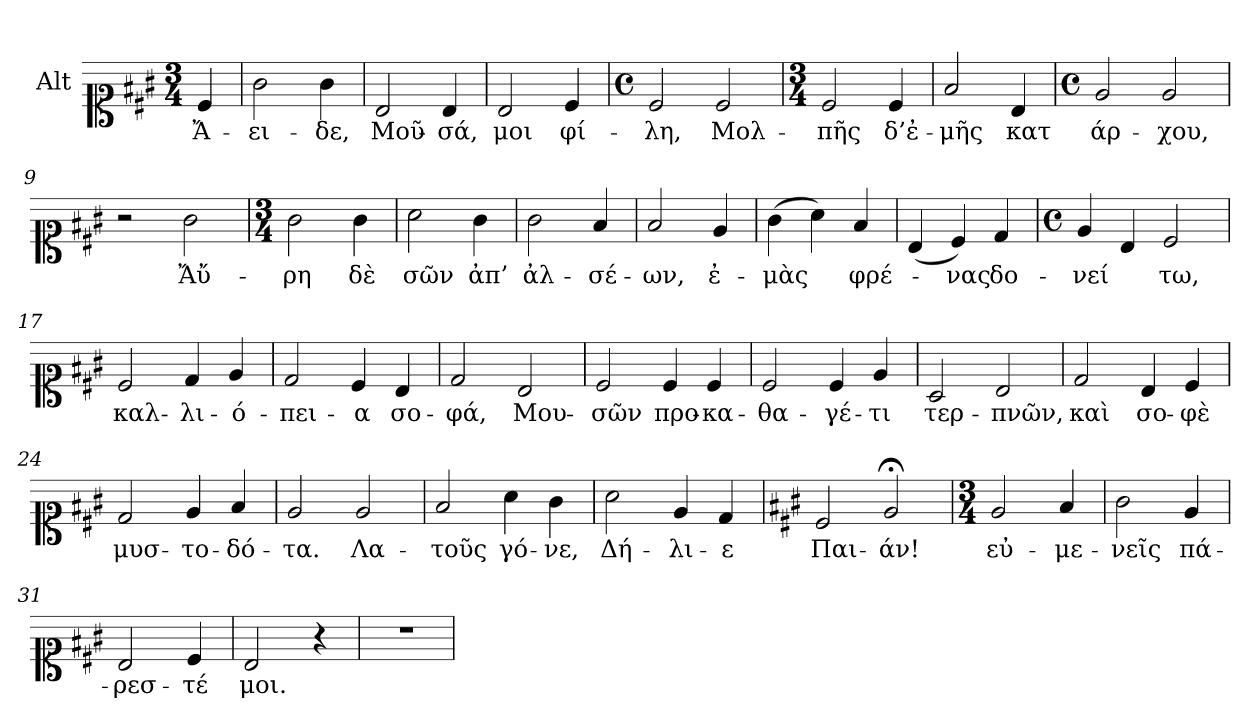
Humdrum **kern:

**kern	**text
*part1	*part1
*staff1	*staff1
*I"Alt	*
*I'A.	*
*clefC1	*
*k[f#c#g#]	*
*M3/4	*
=1	=1
!	!LO:LY:b
4c#/	Ἄ-
=2	=2
!	!LO:LY:b
2g#\	-ει-
!	!LO:LY:b
4g#\	-δε,
=3	=3
!	!LO:LY:b
2B/	Μοῦ-
!	!LO:LY:b
4B/	-σά,
=4	=4
!	!LO:LY:b
2B/	μοι
!	!LO:LY:b
4c#/	φί-
!!LO:LB:g=z
=5	=5
*M4/4	*
*met(c)	*
!	!LO:LY:b
2c#/	-λη,
!	!LO:LY:b
2c#/	Μολ-
=6	=6
*M3/4	*
!	!LO:LY:b
2c#/	-πῆς
!	!LO:LY:b
4c#/	δ’ἐ-
=7	=7
!	!LO:LY:b
2f#/	-μῆς
!	!LO:LY:b
4B/	κατ
!!LO:LB:g=z
=8	=8
*M4/4	*
*met(c)	*
!	!LO:LY:b
2e/	άρ-
!	!LO:LY:b
2e/	-χου,
=9	=9
2r	.
!	!LO:LY:b
2g#\	Ἄὔ-
=10	=10
*M3/4	*
!	!LO:LY:b
2g#\	-ρη
!	!LO:LY:b
4g#\	δὲ
=11	=11
!	!LO:LY:b
2a\	σῶν
!	!LO:LY:b
4g#\	ἀπ’
!!LO:LB:g=z
=12	=12
!	!LO:LY:b
2g#\	ἀλ-
!	!LO:LY:b
4f#/	-σέ-
=13	=13
!	!LO:LY:b
2f#/	-ων,
!	!LO:LY:b
4e/	ἐ-
=14	=14
!	!LO:LY:b
(4g#\	-μὰς
4a\)	.
!	!LO:LY:b
4f#/	φρέ-
=15	=15
(4B/	.
!	!LO:LY:b
4c#/)	-νας
!	!LO:LY:b
4d/	δο-
!!LO:LB:g=z
=16	=16
*M4/4	*
*met(c)	*
!	!LO:LY:b
4e/	-νεί
4B/	.
!	!LO:LY:b
2c#/	τω,
=17	=17
!	!LO:LY:b
2c#/	καλ-
!	!LO:LY:b
4d/	-λι-
!	!LO:LY:b
4e/	-ό-
=18	=18
!	!LO:LY:b
2d/	-πει-
!	!LO:LY:b
4c#/	-α
!	!LO:LY:b
4B/	σο-
!!LO:LB:g=z
=19	=19
!	!LO:LY:b
2d/	-φά,
!	!LO:LY:b
2B/	Μου-
=20	=20
!	!LO:LY:b
2c#/	-σῶν
!	!LO:LY:b
4c#/	προ-
!	!LO:LY:b
4c#/	-κα-
=21	=21
!	!LO:LY:b
2c#/	-θα-
!	!LO:LY:b
4c#/	-γέ-
!	!LO:LY:b
4e/	-τι
!!LO:LB:g=z
=22	=22
!	!LO:LY:b
2A/	τερ-
!	!LO:LY:b
2B/	-πνῶν,
=23	=23
!	!LO:LY:b
2d/	καὶ
!	!LO:LY:b
4B/	σο-
!	!LO:LY:b
4c#/	-φὲ
=24	=24
!	!LO:LY:b
2d/	μυσ-
!	!LO:LY:b
4e/	-το-
!	!LO:LY:b
4f#/	-δό-
!!LO:LB:g=z
=25	=25
!	!LO:LY:b
2e/	-τα.
!	!LO:LY:b
2e/	Λα-
=26	=26
!	!LO:LY:b
2f#/	-τοῦς
!	!LO:LY:b
4a\	γό-
!	!LO:LY:b
4g#\	-νε,
=27	=27
!	!LO:LY:b
2a\	Δή-
!	!LO:LY:b
4e/	-λι-
!	!LO:LY:b
4d/	-ε
!!LO:LB:g=z
=28	=28
*k[f#c#g#]	*
!	!LO:LY:b
2c#/	Παι-
!	!LO:LY:b
2e;</	-άν!
=29	=29
*M3/4	*
!	!LO:LY:b
2e/	εὐ-
!	!LO:LY:b
4f#/	-με-
=30	=30
!	!LO:LY:b
2g#\	-νεῖς
!	!LO:LY:b
4e/	πά-
!!LO:LB:g=z
=31	=31
!	!LO:LY:b
2B/	-ρεσ-
!	!LO:LY:b
4c#/	-τέ
=32	=32
!	!LO:LY:b
2B/	μοι.
4r	.
=33	=33
2.r	.
=	=
*-	*-
